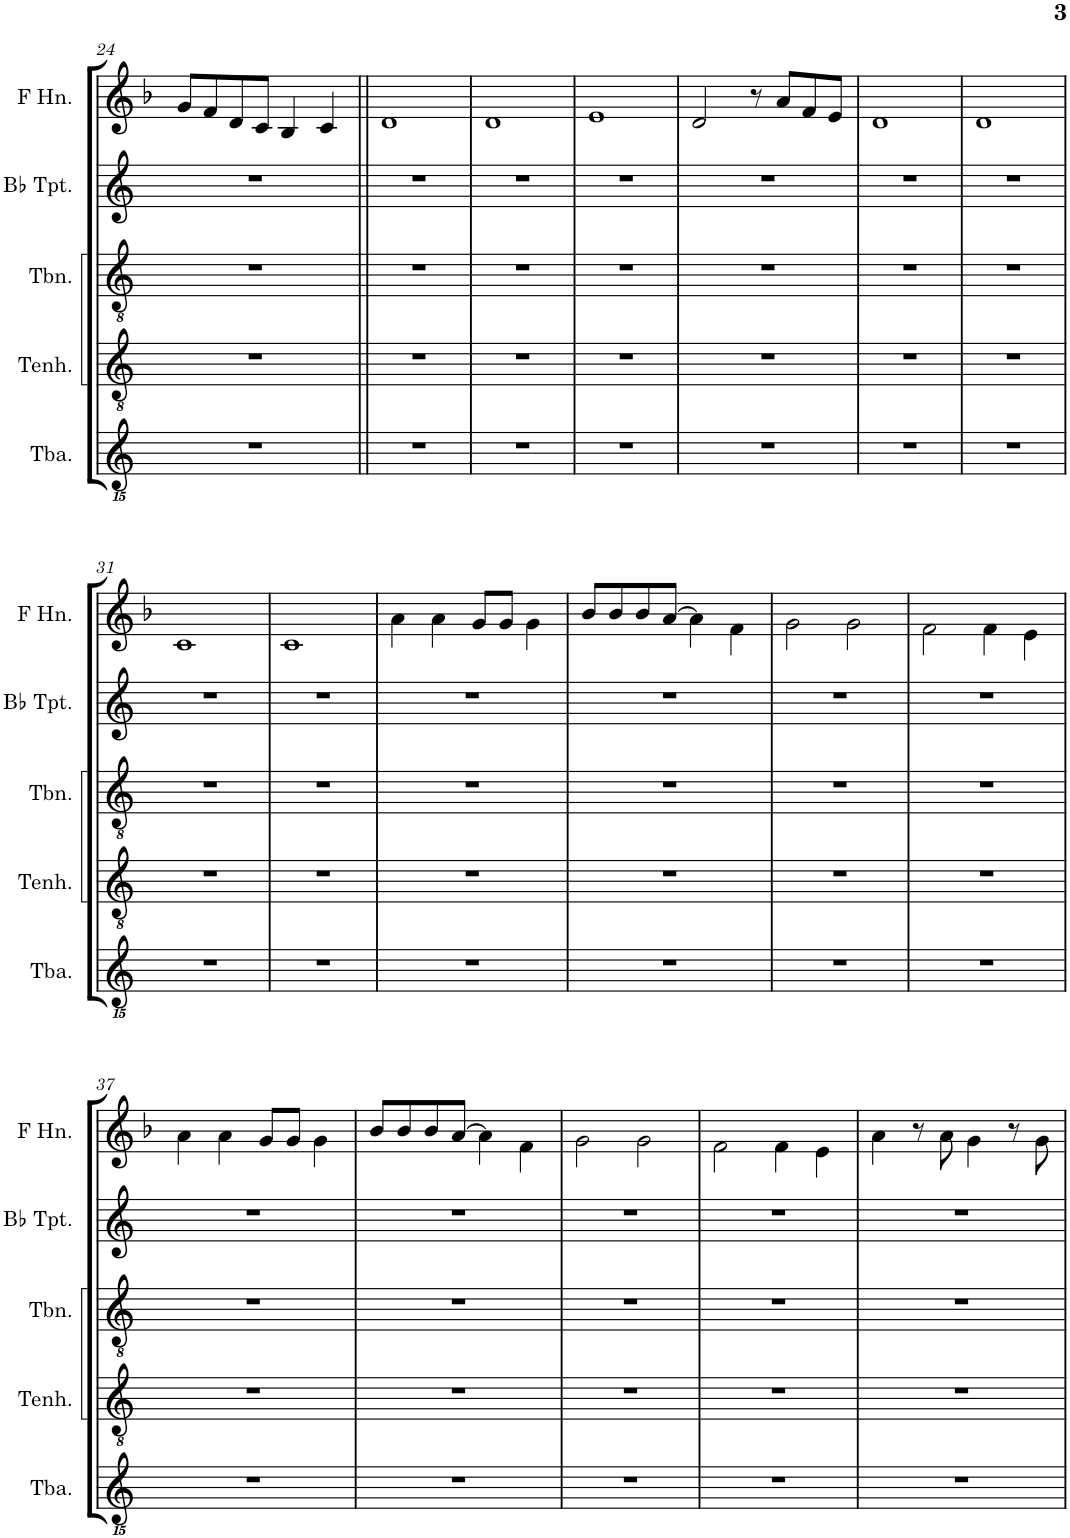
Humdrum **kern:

**kern	**kern	**kern	**kern	**kern
*part5	*part4	*part3	*part2	*part1
*staff5	*staff4	*staff3	*staff2	*staff1
*I"Tuba	*I"Tenorhorn	*I"Trombone	*I"Bb Trumpet	*I"Horn in F
*I'Tba.	*I'Tenh.	*I'Tbn.	*I'Bb Tpt.	*
!!LO:PB:g=z
*clefGvv2	*clefGv2	*clefGv2	*clefG2	*clefG2
*Trd1c2	*Trd1c2	*Trd1c2	*Trd1c2	*Trd4c7
*k[]	*k[]	*k[]	*k[]	*k[b-]
*M4/4	*M4/4	*M4/4	*M4/4	*M4/4
=24	=24	=24	=24	=24
1r	1r	1r	1r	8g/L
.	.	.	.	8f/
.	.	.	.	8d/
.	.	.	.	8c/J
.	.	.	.	4B-/
.	.	.	.	4c/
=25||	=25||	=25||	=25||	=25||
1r	1r	1r	1r	1d
=26	=26	=26	=26	=26
1r	1r	1r	1r	1d
=27	=27	=27	=27	=27
1r	1r	1r	1r	1e
=28	=28	=28	=28	=28
1r	1r	1r	1r	2d/
.	.	.	.	8r
.	.	.	.	8a/L
.	.	.	.	8f/
.	.	.	.	8e/J
=29	=29	=29	=29	=29
1r	1r	1r	1r	1d
=30	=30	=30	=30	=30
1r	1r	1r	1r	1d
!!LO:LB:g=z
=31	=31	=31	=31	=31
1r	1r	1r	1r	1c
=32	=32	=32	=32	=32
1r	1r	1r	1r	1c
=33	=33	=33	=33	=33
1r	1r	1r	1r	4a\
.	.	.	.	4a\
.	.	.	.	8g/L
.	.	.	.	8g/J
.	.	.	.	4g\
=34	=34	=34	=34	=34
1r	1r	1r	1r	8b-/L
.	.	.	.	8b-/
.	.	.	.	8b-/
.	.	.	.	[>8a/J
.	.	.	.	4a\]
.	.	.	.	4f\
=35	=35	=35	=35	=35
1r	1r	1r	1r	2g\
.	.	.	.	2g\
=36	=36	=36	=36	=36
1r	1r	1r	1r	2f\
.	.	.	.	4f\
.	.	.	.	4e\
!!LO:LB:g=z
=37	=37	=37	=37	=37
1r	1r	1r	1r	4a\
.	.	.	.	4a\
.	.	.	.	8g/L
.	.	.	.	8g/J
.	.	.	.	4g\
=38	=38	=38	=38	=38
1r	1r	1r	1r	8b-/L
.	.	.	.	8b-/
.	.	.	.	8b-/
.	.	.	.	[>8a/J
.	.	.	.	4a\]
.	.	.	.	4f\
=39	=39	=39	=39	=39
1r	1r	1r	1r	2g\
.	.	.	.	2g\
=40	=40	=40	=40	=40
1r	1r	1r	1r	2f\
.	.	.	.	4f\
.	.	.	.	4e\
=41	=41	=41	=41	=41
1r	1r	1r	1r	4a\
.	.	.	.	8r
.	.	.	.	8a\
.	.	.	.	4g\
.	.	.	.	8r
.	.	.	.	8g\
=	=	=	=	=
*-	*-	*-	*-	*-
